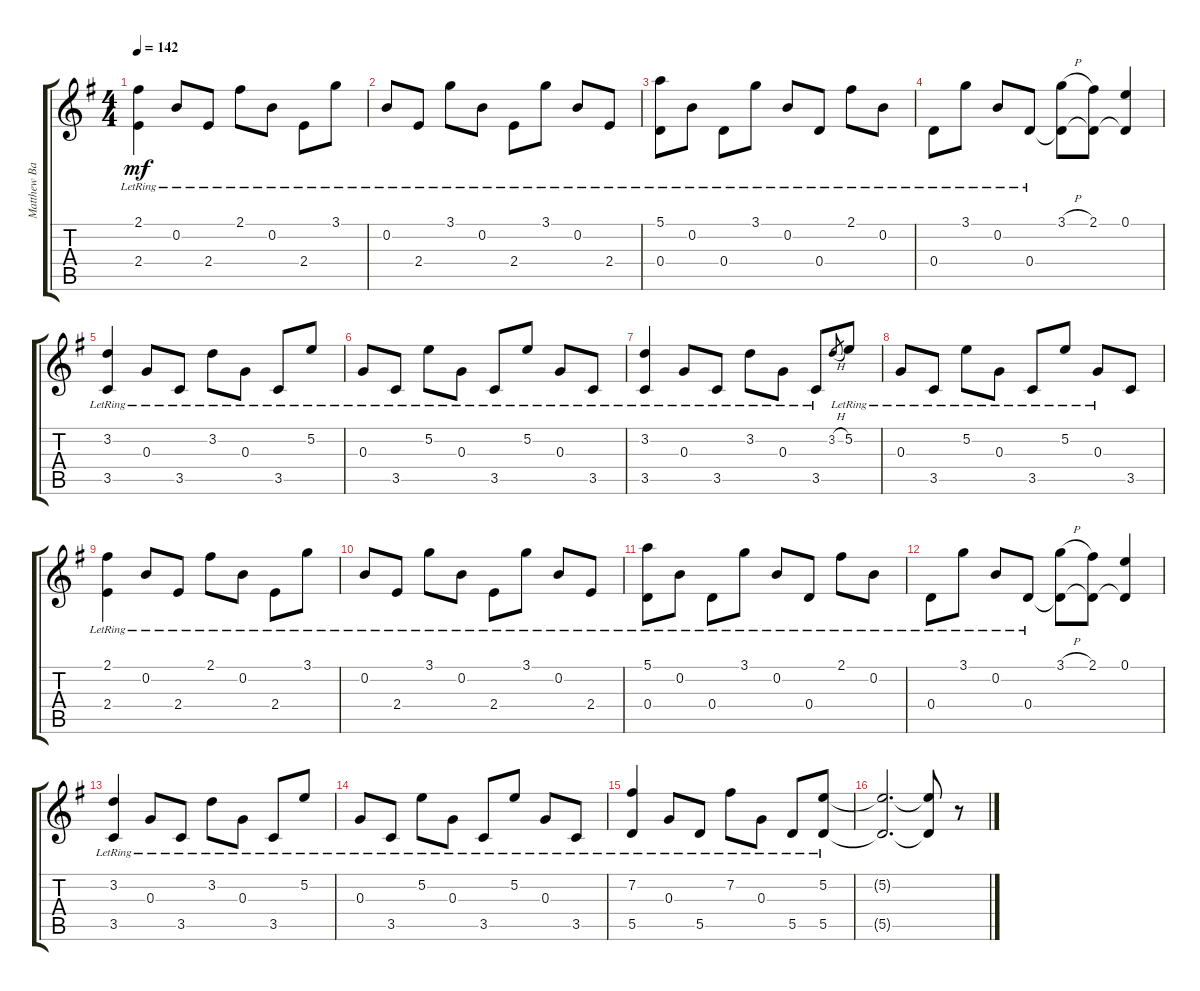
\track ("Matthew Bachand" "Matthew Ba") {instrument acousticguitarnylon}
\staff {score tabs}
\tuning (E4 B3 G3 D3 A2 E2) {hide}
\ts (4 4)
\tempo 142
\clef g2
\ks g
(2.1{lr} 2.4{lr}).4{dy mf} 0.2{lr}.8 2.4{lr}.8 2.1{lr}.8 0.2{lr}.8 2.4{lr}.8 3.1{lr}.8 |
0.2{lr}.8 2.4{lr}.8 3.1{lr}.8 0.2{lr}.8 2.4{lr}.8 3.1{lr}.8 0.2{lr}.8 2.4{lr}.8 |
(5.1{lr} 0.4{lr}).8 0.2{lr}.8 0.4{lr}.8 3.1{lr}.8 0.2{lr}.8 0.4{lr}.8 2.1{lr}.8 0.2{lr}.8 |
0.4{lr}.8 3.1{lr}.8 0.2{lr}.8 0.4{lr}.8 (3.1{h} 0.4{t}).8 (2.1 0.4{t}).8 (0.1 0.4{t}).4 |
(3.2{lr} 3.5{lr}).4 0.3{lr}.8 3.5{lr}.8 3.2{lr}.8 0.3{lr}.8 3.5{lr}.8 5.2{lr}.8 |
0.3{lr}.8 3.5{lr}.8 5.2{lr}.8 0.3{lr}.8 3.5{lr}.8 5.2{lr}.8 0.3{lr}.8 3.5{lr}.8 |
(3.2{lr} 3.5{lr}).4 0.3{lr}.8 3.5{lr}.8 3.2{lr}.8 0.3{lr}.8 3.5{lr}.8 3.2{h}.8{gr} 5.2{lr}.8 |
0.3{lr}.8 3.5{lr}.8 5.2{lr}.8 0.3{lr}.8 3.5{lr}.8 5.2{lr}.8 0.3{lr}.8 3.5.8 |
(2.1{lr} 2.4{lr}).4 0.2{lr}.8 2.4{lr}.8 2.1{lr}.8 0.2{lr}.8 2.4{lr}.8 3.1{lr}.8 |
0.2{lr}.8 2.4{lr}.8 3.1{lr}.8 0.2{lr}.8 2.4{lr}.8 3.1{lr}.8 0.2{lr}.8 2.4{lr}.8 |
(5.1{lr} 0.4{lr}).8 0.2{lr}.8 0.4{lr}.8 3.1{lr}.8 0.2{lr}.8 0.4{lr}.8 2.1{lr}.8 0.2{lr}.8 |
0.4{lr}.8 3.1{lr}.8 0.2{lr}.8 0.4{lr}.8 (3.1{h} 0.4{t}).8 (2.1 0.4{t}).8 (0.1 0.4{t}).4 |
(3.2{lr} 3.5{lr}).4 0.3{lr}.8 3.5{lr}.8 3.2{lr}.8 0.3{lr}.8 3.5{lr}.8 5.2{lr}.8 |
0.3{lr}.8 3.5{lr}.8 5.2{lr}.8 0.3{lr}.8 3.5{lr}.8 5.2{lr}.8 0.3{lr}.8 3.5{lr}.8 |
(7.2{lr} 5.5{lr}).4 0.3{lr}.8 5.5{lr}.8 7.2{lr}.8 0.3{lr}.8 5.5{lr}.8 (5.2{lr} 5.5{lr}).8 |
(5.2{t} 5.5{t}).2{d} (5.2{t} 5.5{t}).8 r.8
